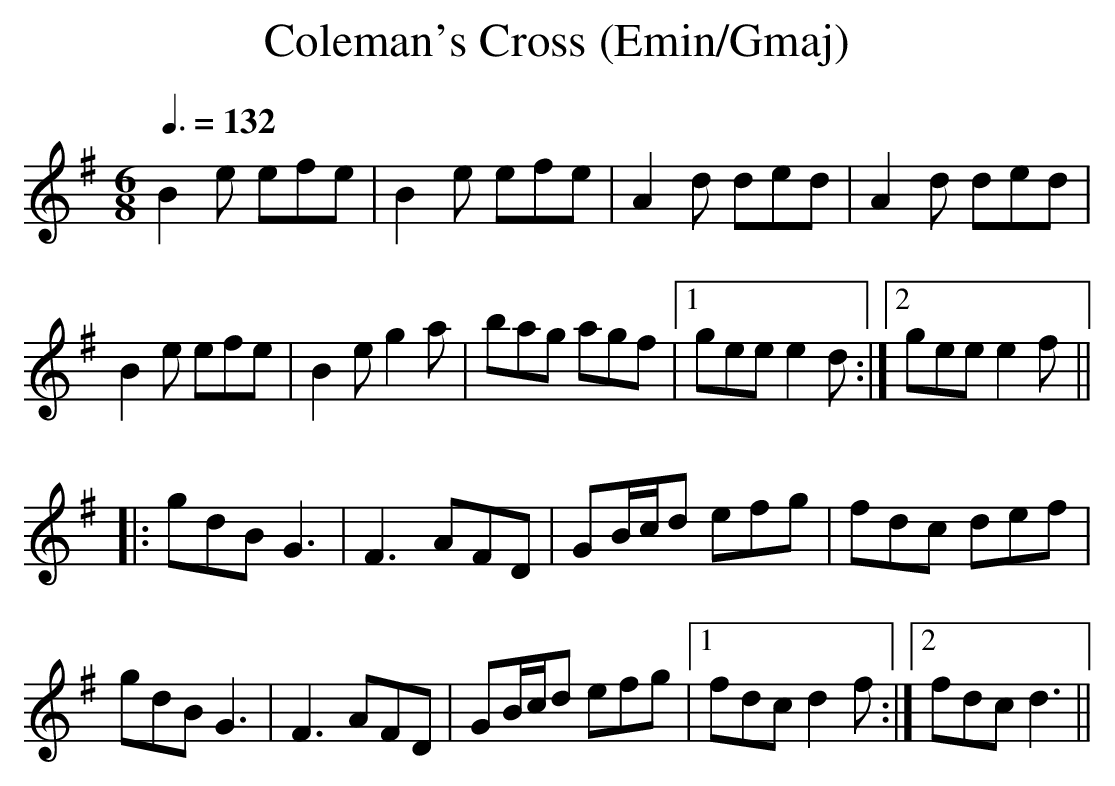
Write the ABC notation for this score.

X:1
T:Coleman's Cross (Emin/Gmaj)
Q:3/8=132
M:6/8
L:1/8
K:Emin
B2e efe|B2e efe|A2d ded|A2d ded|
B2e efe|B2e g2a|bag agf|1gee e2d:|2gee e2f||
|:gdB G3|F3 AFD|GB/2c/2d efg|fdc def|
gdB G3|F3 AFD|GB/2c/2d efg|1fdc d2f:|2fdc d3||
